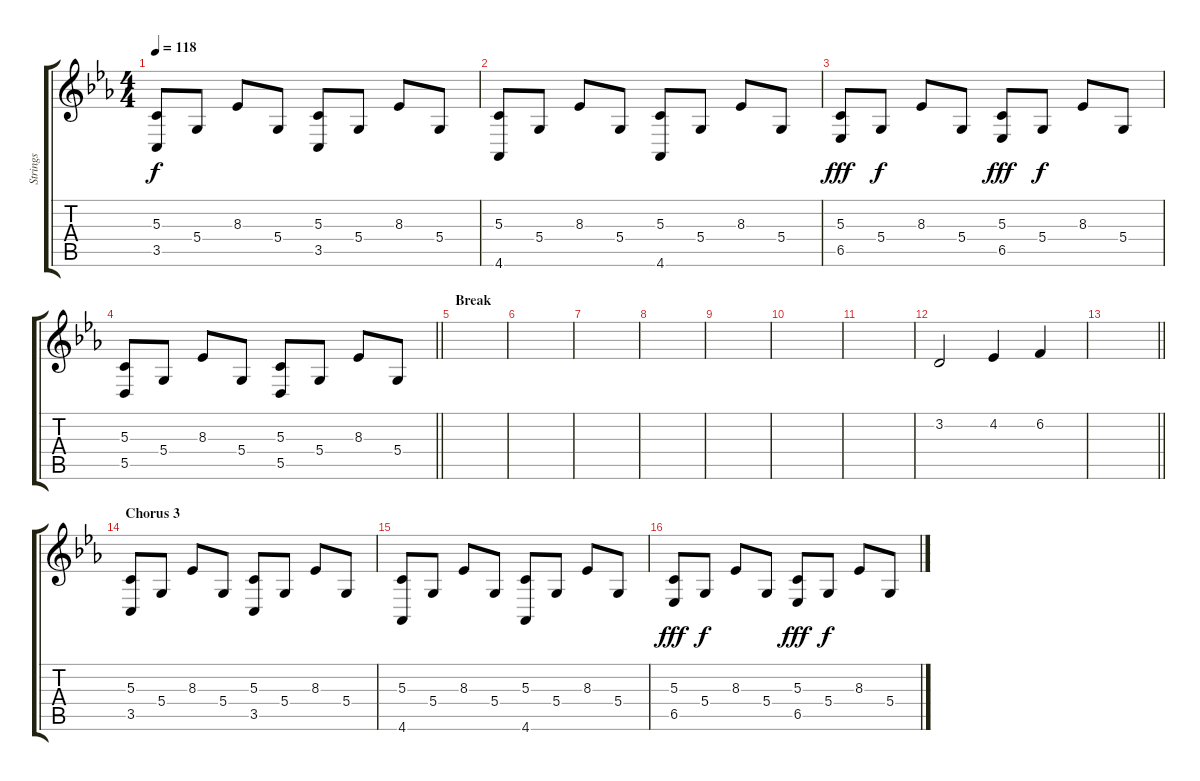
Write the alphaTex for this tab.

\track ("Strings" "Strings") {instrument stringensemble1}
\staff {score tabs}
\tuning (E4 B3 G3 D3 A2 E2) {hide}
\ts (4 4)
\tempo 118
\clef g2
\ks eb
(5.3 3.5).8{dy f} 5.4.8 8.3.8 5.4.8 (5.3 3.5).8 5.4.8 8.3.8 5.4.8 |
(5.3 4.6).8 5.4.8 8.3.8 5.4.8 (5.3 4.6).8 5.4.8 8.3.8 5.4.8 |
(5.3 6.5).8{dy fff} 5.4.8{dy f} 8.3.8 5.4.8 (5.3 6.5).8{dy fff} 5.4.8{dy f} 8.3.8 5.4.8 |
\barLineRight lightlight
(5.3 5.5).8 5.4.8 8.3.8 5.4.8 (5.3 5.5).8 5.4.8 8.3.8 5.4.8 |
\section ("" "Break")
|
|
|
|
|
|
|
3.2.2 4.2.4 6.2.4 |
\barLineRight lightlight
|
\section ("" "Chorus 3")
(5.3 3.5).8 5.4.8 8.3.8 5.4.8 (5.3 3.5).8 5.4.8 8.3.8 5.4.8 |
(5.3 4.6).8 5.4.8 8.3.8 5.4.8 (5.3 4.6).8 5.4.8 8.3.8 5.4.8 |
(5.3 6.5).8{dy fff} 5.4.8{dy f} 8.3.8 5.4.8 (5.3 6.5).8{dy fff} 5.4.8{dy f} 8.3.8 5.4.8
